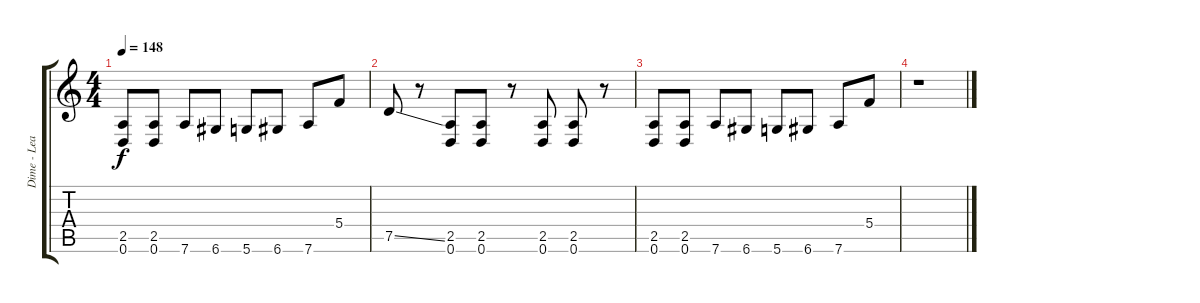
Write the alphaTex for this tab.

\track ("Dime - Lead Guitar" "Dime - Lea") {instrument distortionguitar}
\staff {score tabs}
\tuning (D4 A3 F3 C3 G2 D2) {hide}
\ts (4 4)
\tempo 148
\clef g2
\ks c
(2.5 0.6).8{dy f} (2.5 0.6).8 7.6.8 6.6.8 5.6.8 6.6.8 7.6.8 5.4.8 |
7.5{ss}.8{volume 0} r.8 (2.5 0.6).8 (2.5 0.6).8 r.8 (2.5 0.6).8 (2.5 0.6).8 r.8 |
(2.5 0.6).8 (2.5 0.6).8 7.6.8 6.6.8 5.6.8 6.6.8 7.6.8 5.4.8 |
r.1
